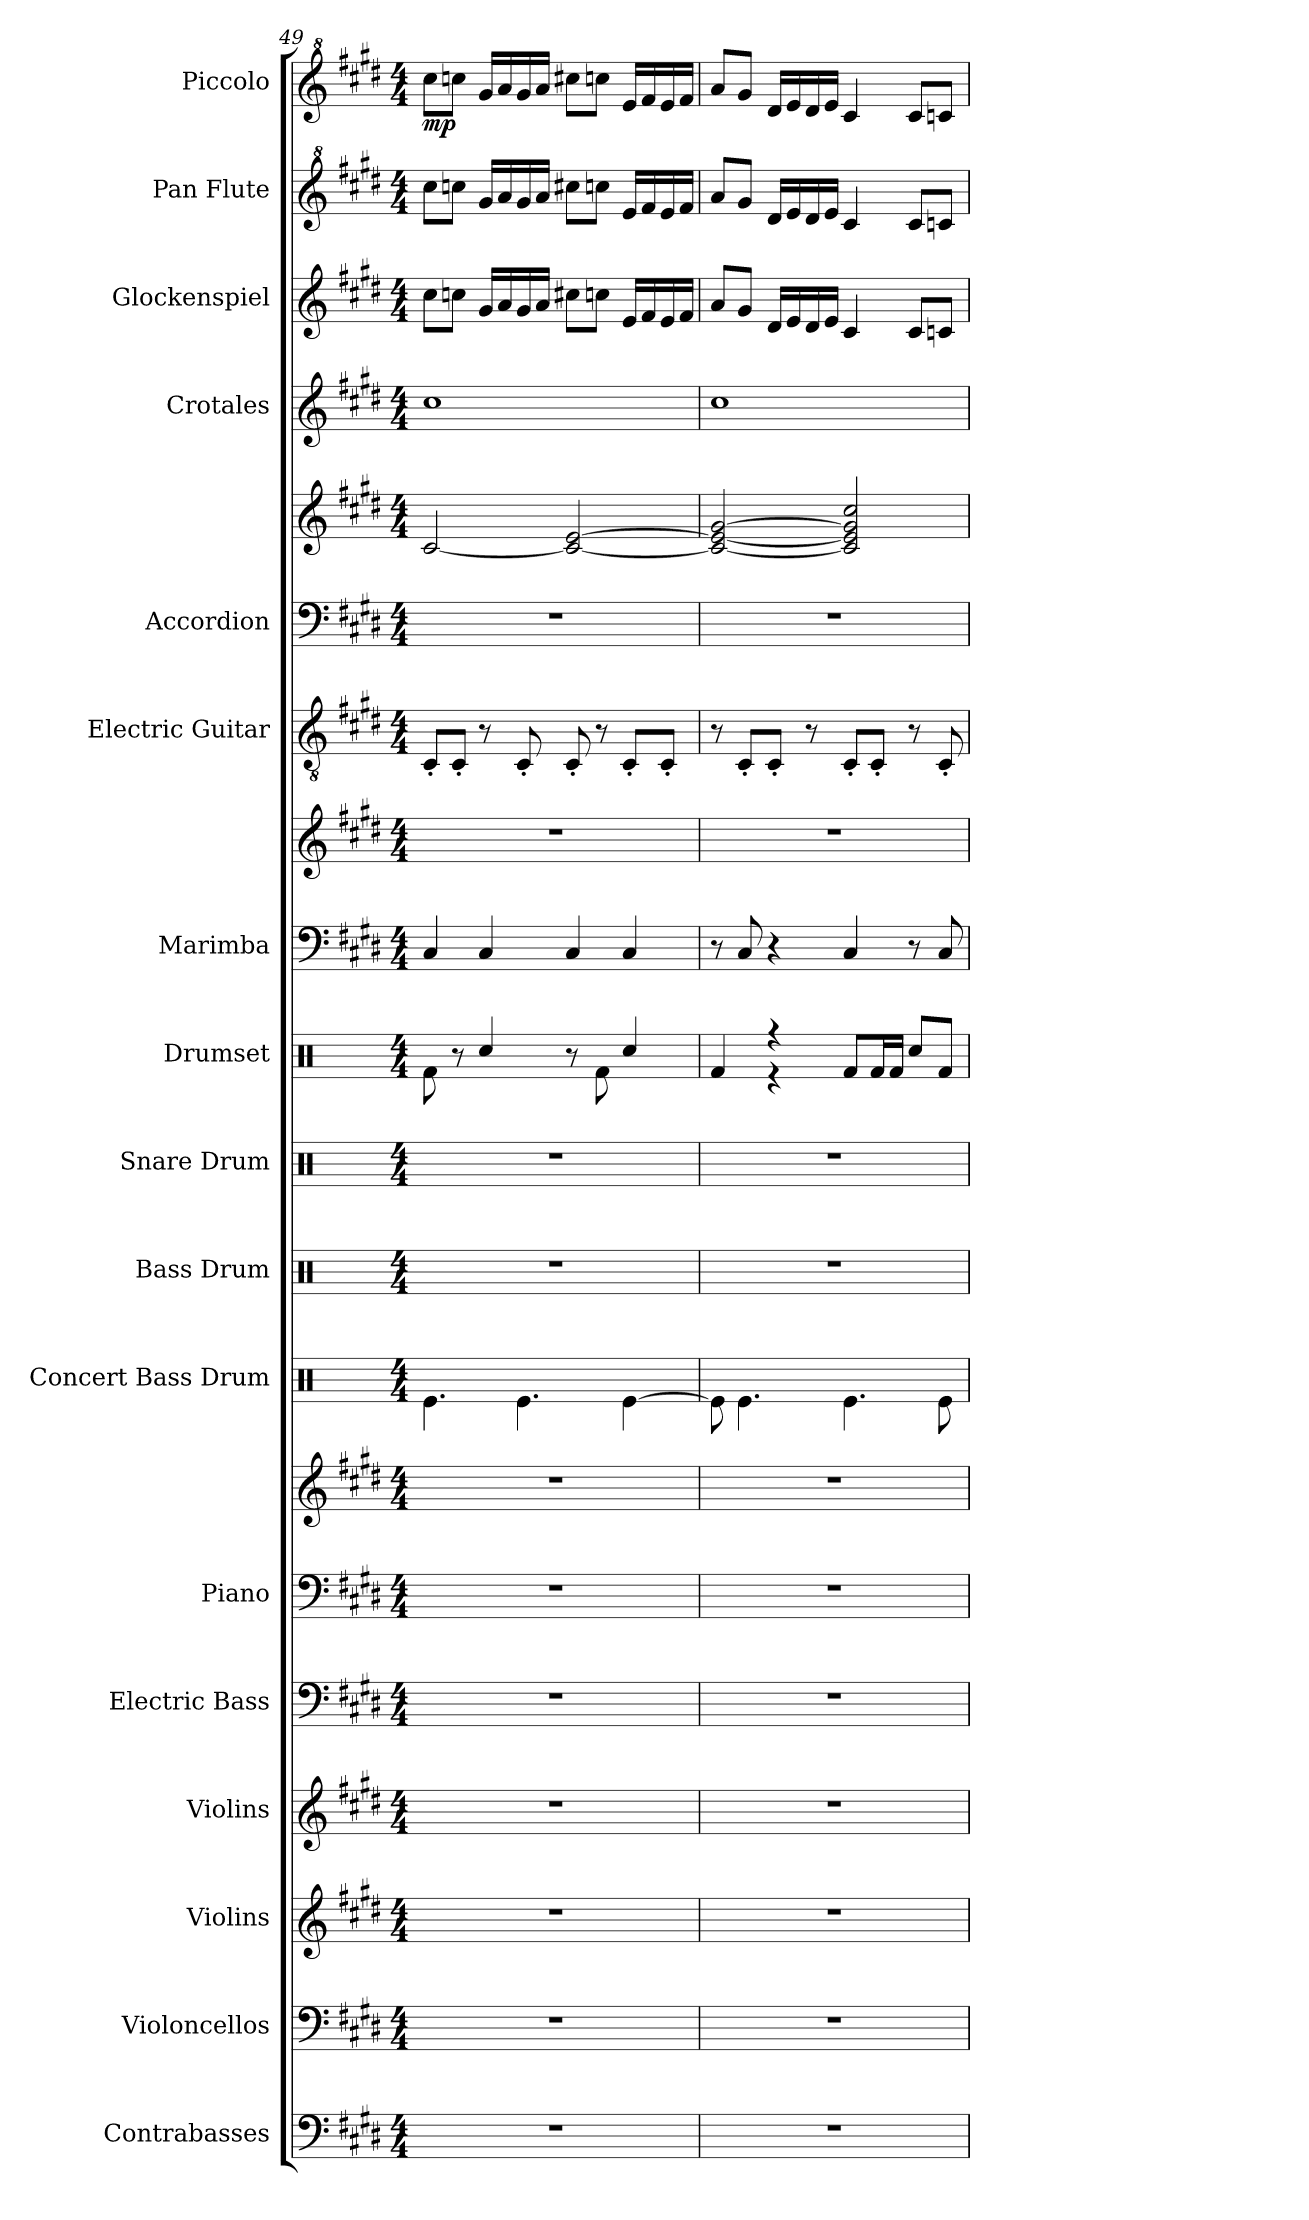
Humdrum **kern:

**kern	**kern	**kern	**kern	**kern	**kern	**kern	**kern	**kern	**kern	**kern	**kern	**kern	**kern	**kern	**kern	**kern	**kern	**kern	**kern	**dynam
*part17	*part16	*part15	*part14	*part13	*part12	*part12	*part11	*part10	*part9	*part8	*part7	*part7	*part6	*part5	*part5	*part4	*part3	*part2	*part1	*part1
*staff20	*staff19	*staff18	*staff17	*staff16	*staff15	*staff14	*staff13	*staff12	*staff11	*staff10	*staff9	*staff8	*staff7	*staff6	*staff5	*staff4	*staff3	*staff2	*staff1	*staff1
*I"Contrabasses	*I"Violoncellos	*I"Violins	*I"Violins	*I"Electric Bass	*I"Piano	*	*I"Concert Bass Drum	*I"Bass Drum	*I"Snare Drum	*I"Drumset	*I"Marimba	*	*I"Electric Guitar	*I"Accordion	*	*I"Crotales	*I"Glockenspiel	*I"Pan Flute	*I"Piccolo	*
*I'Cbs.	*I'Vcs.	*I'Vlns.	*I'Vlns.	*I'El. B.	*I'Pno.	*	*I'Con. BD	*I'B. Dr.	*I'Sn. Dr.	*I'Drs.	*I'Mrm.	*	*I'El. Guit.	*I'Acc.	*	*I'Cro.	*I'Glk.	*I'Pn. Fl.	*I'Picc.	*
!!LO:PB:g=z
*clefF4	*clefF4	*clefG2	*clefG2	*clefF4	*clefF4	*clefG2	*clefX	*clefX	*clefX	*clefX	*clefF4	*clefG2	*clefGv2	*clefF4	*clefG2	*clefG2	*clefG2	*clefG^2	*clefG^2	*
*ITrd7c12	*	*	*	*ITrd7c12	*	*	*	*	*	*	*	*	*	*	*	*ITrd-14c-24	*ITrd-14c-24	*	*ITrd-7c-12	*
*k[f#c#g#d#]	*k[f#c#g#d#]	*k[f#c#g#d#]	*k[f#c#g#d#]	*k[f#c#g#d#]	*k[f#c#g#d#]	*k[f#c#g#d#]	*k[]	*k[]	*k[]	*k[]	*k[f#c#g#d#]	*k[f#c#g#d#]	*k[f#c#g#d#]	*k[f#c#g#d#]	*k[f#c#g#d#]	*k[f#c#g#d#]	*k[f#c#g#d#]	*k[f#c#g#d#]	*k[f#c#g#d#]	*
*M4/4	*M4/4	*M4/4	*M4/4	*M4/4	*M4/4	*M4/4	*M4/4	*M4/4	*M4/4	*M4/4	*M4/4	*M4/4	*M4/4	*M4/4	*M4/4	*M4/4	*M4/4	*M4/4	*M4/4	*
=49	=49	=49	=49	=49	=49	=49	=49	=49	=49	=49	=49	=49	=49	=49	=49	=49	=49	=49	=49	=49
!	!	!	!	!	!	!	!	!	!	!	!	!	!	!	!	!	!	!	!	!LO:DY:b
1r	1r	1r	1r	1r	1r	1r	4.Re\	1r	1r	8Rf\	4C#/	1r	8C#'/L	1r	[2c#/	1cccc#	8cccc#\L	8ccc#\L	8cccc#\L	mp
.	.	.	.	.	.	.	.	.	.	8r	.	.	8C#'/J	.	.	.	8ccccn\J	8cccn\J	8ccccn\J	.
.	.	.	.	.	.	.	.	.	.	4Rcc/	4C#/	.	8r	.	.	.	16ggg#/LL	16gg#/LL	16ggg#/LL	.
.	.	.	.	.	.	.	.	.	.	.	.	.	.	.	.	.	16aaa/	16aa/	16aaa/	.
.	.	.	.	.	.	.	4.Re\	.	.	.	.	.	8C#'/	.	.	.	16ggg#/	16gg#/	16ggg#/	.
.	.	.	.	.	.	.	.	.	.	.	.	.	.	.	.	.	16aaa/JJ	16aa/JJ	16aaa/JJ	.
.	.	.	.	.	.	.	.	.	.	8r	4C#/	.	8C#'/	.	2c#/_ [2e/	.	8cccc#X\L	8ccc#X\L	8cccc#X\L	.
.	.	.	.	.	.	.	.	.	.	8Rf\	.	.	8r	.	.	.	8ccccn\J	8cccn\J	8ccccn\J	.
.	.	.	.	.	.	.	[4Re\	.	.	4Rcc/	4C#/	.	8C#'/L	.	.	.	16eee/LL	16ee/LL	16eee/LL	.
.	.	.	.	.	.	.	.	.	.	.	.	.	.	.	.	.	16fff#/	16ff#/	16fff#/	.
.	.	.	.	.	.	.	.	.	.	.	.	.	8C#'/J	.	.	.	16eee/	16ee/	16eee/	.
.	.	.	.	.	.	.	.	.	.	.	.	.	.	.	.	.	16fff#/JJ	16ff#/JJ	16fff#/JJ	.
=50	=50	=50	=50	=50	=50	=50	=50	=50	=50	=50	=50	=50	=50	=50	=50	=50	=50	=50	=50	=50
*	*	*	*	*	*	*	*	*	*	*^	*	*	*	*	*	*	*	*	*	*
1r	1r	1r	1r	1r	1r	1r	8Re\]	1r	1r	4Rf/	4ryy	8r	1r	8r	1r	2c#/_ 2e/_ [2g#/	1cccc#	8aaa/L	8aa/L	8aaa/L	.
.	.	.	.	.	.	.	4.Re\	.	.	.	.	8C#/	.	8C#'/L	.	.	.	8ggg#/J	8gg#/J	8ggg#/J	.
.	.	.	.	.	.	.	.	.	.	4r	4r	4r	.	8C#'/J	.	.	.	16ddd#/LL	16dd#/LL	16ddd#/LL	.
.	.	.	.	.	.	.	.	.	.	.	.	.	.	.	.	.	.	16eee/	16ee/	16eee/	.
.	.	.	.	.	.	.	.	.	.	.	.	.	.	8r	.	.	.	16ddd#/	16dd#/	16ddd#/	.
.	.	.	.	.	.	.	.	.	.	.	.	.	.	.	.	.	.	16eee/JJ	16ee/JJ	16eee/JJ	.
.	.	.	.	.	.	.	4.Re\	.	.	8Rf/L	2ryy	4C#/	.	8C#'/L	.	2c#/] 2e/] 2g#/] 2cc#/	.	4ccc#/	4cc#/	4ccc#/	.
.	.	.	.	.	.	.	.	.	.	16Rf/L	.	.	.	8C#'/J	.	.	.	.	.	.	.
.	.	.	.	.	.	.	.	.	.	16Rf/JJ	.	.	.	.	.	.	.	.	.	.	.
.	.	.	.	.	.	.	.	.	.	8Rcc/L	.	8r	.	8r	.	.	.	8ccc#/L	8cc#/L	8ccc#/L	.
.	.	.	.	.	.	.	8Re\	.	.	8Rf/J	.	8C#/	.	8C#'/	.	.	.	8cccn/J	8ccn/J	8cccn/J	.
*	*	*	*	*	*	*	*	*	*	*v	*v	*	*	*	*	*	*	*	*	*	*
=	=	=	=	=	=	=	=	=	=	=	=	=	=	=	=	=	=	=	=	=
*-	*-	*-	*-	*-	*-	*-	*-	*-	*-	*-	*-	*-	*-	*-	*-	*-	*-	*-	*-	*-
